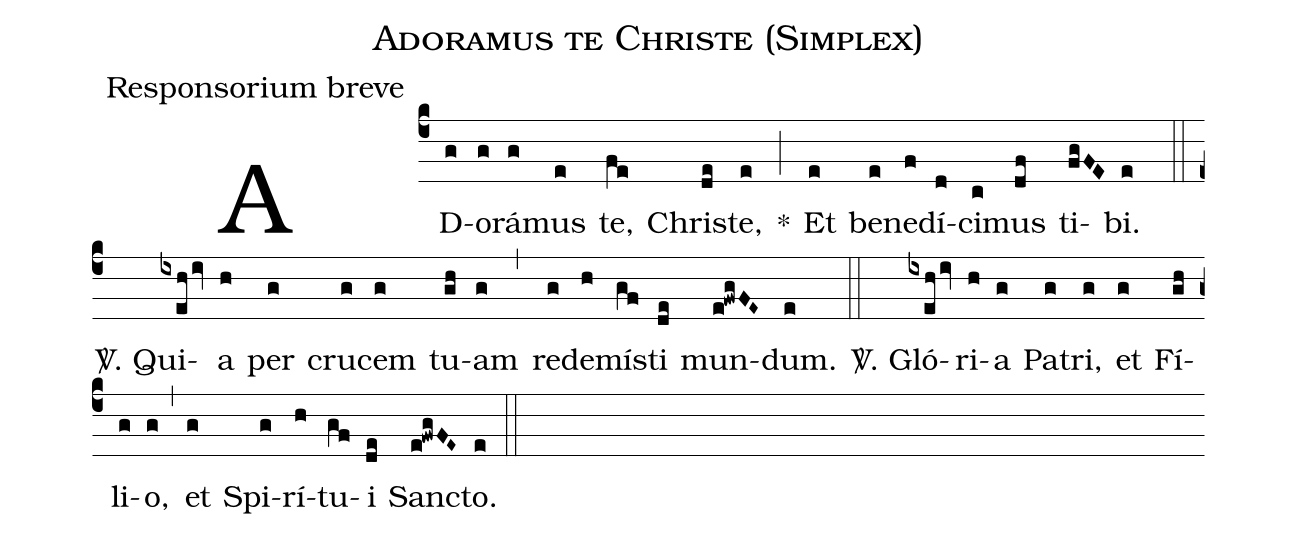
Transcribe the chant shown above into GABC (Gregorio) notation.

name:Adoramus te Christe (Simplex);
office-part:Responsorium breve;
%%
(c4)AD(g)o(g)rá(g)mus(e) te,(fe) Chris(de)te,(e) *(;) Et(e) be(e)ne(f)dí(d)ci(c)mus(df) ti(fgFE)bi.(e) (::) <sp>V/</sp>. Qui(ixeh/iv)a(h) per(g) cru(g)cem(g) tu(gh)am(g) (,) red(g)e(h)mís(gf)ti(de) mun(e!fwgFE~)dum.(e) (::) <sp>V/</sp>. Gló(ixeh/iv)ri(h)a(g) Pa(g)tri,(g) et(g) Fí(gh)li(g)o,(g) (,) et(g) Spi(g)rí(h)tu(gf)i(de) Sanc(e!fwgFE~)to.(e) (::)
